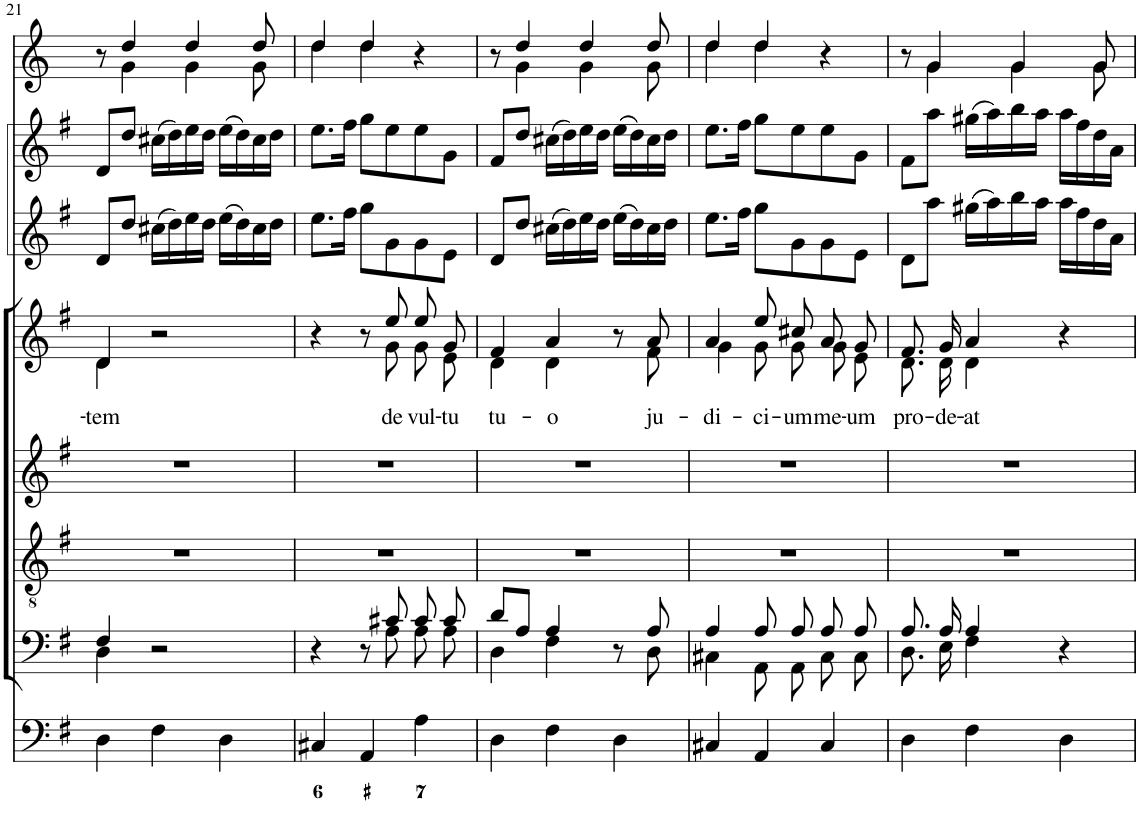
**kern	**kern	**kern	**kern	**kern	**text	**kern	**kern	**kern
*part8	*part7	*part6	*part5	*part4	*part4	*part3	*part2	*part1
*staff8	*staff7	*staff6	*staff5	*staff4	*staff4	*staff3	*staff2	*staff1
*I"Organ	*I"Voice	*I"Tenor	*I"Alto	*I"Voice	*	*I"Violin	*I"Violini	*I"Corni in G
*	*	*	*	*	*	*I'Vln	*I'Vln	*
!!LO:PB:g=z
*clefF4	*clefF4	*clefGv2	*clefG2	*clefG2	*	*clefG2	*clefG2	*clefG2
*	*	*	*	*	*	*	*	*Trd3c5
*k[f#]	*k[f#]	*k[f#]	*k[f#]	*k[f#]	*	*k[f#]	*k[f#]	*k[]
*M3/4	*M3/4	*M3/4	*M3/4	*M3/4	*	*M3/4	*M3/4	*M3/4
=21	=21	=21	=21	=21	=21	=21	=21	=21
*	*^	*	*	*	*	*	*	*
!	!	!	!	!	!	!LO:LY:b	!	!	!
*	*	*	*	*	*^	*	*	*	*^
4D\	4F#/	4D\	2.r	2.r	4d/	4d\	-tem	8d/L	8d/L	8r	8ryy
.	.	.	.	.	.	.	.	8dd/J	8dd/J	4dd/	4g\
4F#\	2r	2ryy	.	.	2r	2ryy	.	(16cc#X\LL	(16cc#X\LL	.	.
.	.	.	.	.	.	.	.	16dd\)	16dd\)	.	.
.	.	.	.	.	.	.	.	16ee\	16ee\	4dd/	4g\
.	.	.	.	.	.	.	.	16dd\JJ	16dd\JJ	.	.
4D\	.	.	.	.	.	.	.	(16ee\LL	(16ee\LL	.	.
.	.	.	.	.	.	.	.	16dd\)	16dd\)	.	.
.	.	.	.	.	.	.	.	16cc#\	16cc#\	8dd/	8g\
.	.	.	.	.	.	.	.	16dd\JJ	16dd\JJ	.	.
=22	=22	=22	=22	=22	=22	=22	=22	=22	=22	=22	=22
4C#X/	4r	4.ryy	2.r	2.r	4r	4.ryy	.	8.ee\L	8.ee\L	4dd/	4dd\
.	.	.	.	.	.	.	.	16ff#\Jk	16ff#\Jk	.	.
4AA/	8r	.	.	.	8r	.	.	8gg\L	8gg\L	4dd/	4dd\
!	!	!	!	!	!	!	!LO:LY:b	!	!	!	!
.	8c#X/	8A\	.	.	8ee/	8g\	de	8g\	8ee\	.	.
!	!	!	!	!	!	!	!LO:LY:b	!	!	!	!
4A\	8c#/	8A\	.	.	8ee/L	8g\L	vul-	8g\	8ee\	4r	4ryy
!	!	!	!	!	!	!	!LO:LY:b	!	!	!	!
.	8c#/	8A\	.	.	8g/J	8e\J	-tu	8e\J	8g\J	.	.
=23	=23	=23	=23	=23	=23	=23	=23	=23	=23	=23	=23
!	!	!	!	!	!	!	!LO:LY:b	!	!	!	!
4D\	8d/L	4D\	2.r	2.r	4f#/	4d\	tu-	8d/L	8f#/L	8r	8ryy
.	8A/J	.	.	.	.	.	.	8dd/J	8dd/J	4dd/	4g\
!	!	!	!	!	!	!	!LO:LY:b	!	!	!	!
4F#\	4A/	4F#\	.	.	4a/	4d\	-o	(16cc#X\LL	(16cc#X\LL	.	.
.	.	.	.	.	.	.	.	16dd\)	16dd\)	.	.
.	.	.	.	.	.	.	.	16ee\	16ee\	4dd/	4g\
.	.	.	.	.	.	.	.	16dd\JJ	16dd\JJ	.	.
4D\	8r	8ryy	.	.	8r	8ryy	.	(16ee\LL	(16ee\LL	.	.
.	.	.	.	.	.	.	.	16dd\)	16dd\)	.	.
!	!	!	!	!	!	!	!LO:LY:b	!	!	!	!
.	8A/	8D\	.	.	8a/	8f#\	ju-	16cc#\	16cc#\	8dd/	8g\
.	.	.	.	.	.	.	.	16dd\JJ	16dd\JJ	.	.
=24	=24	=24	=24	=24	=24	=24	=24	=24	=24	=24	=24
!	!	!	!	!	!	!	!LO:LY:b	!	!	!	!
4C#X/	4A/	4C#X\	2.r	2.r	4a/	4g\	-di-	8.ee\L	8.ee\L	4dd/	4dd\
.	.	.	.	.	.	.	.	16ff#\Jk	16ff#\Jk	.	.
!	!	!	!	!	!	!	!LO:LY:b	!	!	!	!
4AA/	8A/	8AA\	.	.	8ee/L	8g\L	-ci-	8gg\L	8gg\L	4dd/	4dd\
!	!	!	!	!	!	!	!LO:LY:b	!	!	!	!
.	8A/	8AA\	.	.	8cc#X/J	8g\J	-um	8g\	8ee\	.	.
!	!	!	!	!	!	!	!LO:LY:b	!	!	!	!
4C#/	8A/	8C#\	.	.	8a/L	8g\L	me-	8g\	8ee\	4r	4ryy
!	!	!	!	!	!	!	!LO:LY:b	!	!	!	!
.	8A/	8C#\	.	.	8g/J	8e\J	-um	8e\J	8g\J	.	.
=25	=25	=25	=25	=25	=25	=25	=25	=25	=25	=25	=25
!	!	!	!	!	!	!	!LO:LY:b	!	!	!	!
4D\	8.A/	8.D\	2.r	2.r	8.f#/L	8.d\L	pro-	8d\L	8f#\L	8r	8ryy
.	.	.	.	.	.	.	.	8aa\J	8aa\J	4g/	4g\
!	!	!	!	!	!	!	!LO:LY:b	!	!	!	!
.	16A/	16E\	.	.	16g/Jk	16d\Jk	-de-	.	.	.	.
!	!	!	!	!	!	!	!LO:LY:b	!	!	!	!
4F#\	4A/	4F#\	.	.	4a/	4d\	-at	(16gg#X\LL	(16gg#X\LL	.	.
.	.	.	.	.	.	.	.	16aa\)	16aa\)	.	.
.	.	.	.	.	.	.	.	16bb\	16bb\	4g/	4g\
.	.	.	.	.	.	.	.	16aa\JJ	16aa\JJ	.	.
4D\	4r	4ryy	.	.	4r	4ryy	.	16aa\LL	16aa\LL	.	.
.	.	.	.	.	.	.	.	16ff#\	16ff#\	.	.
.	.	.	.	.	.	.	.	16dd\	16dd\	8g/	8g\
.	.	.	.	.	.	.	.	16a\JJ	16a\JJ	.	.
*	*v	*v	*	*	*v	*v	*	*	*	*v	*v
=	=	=	=	=	=	=	=	=
*-	*-	*-	*-	*-	*-	*-	*-	*-
